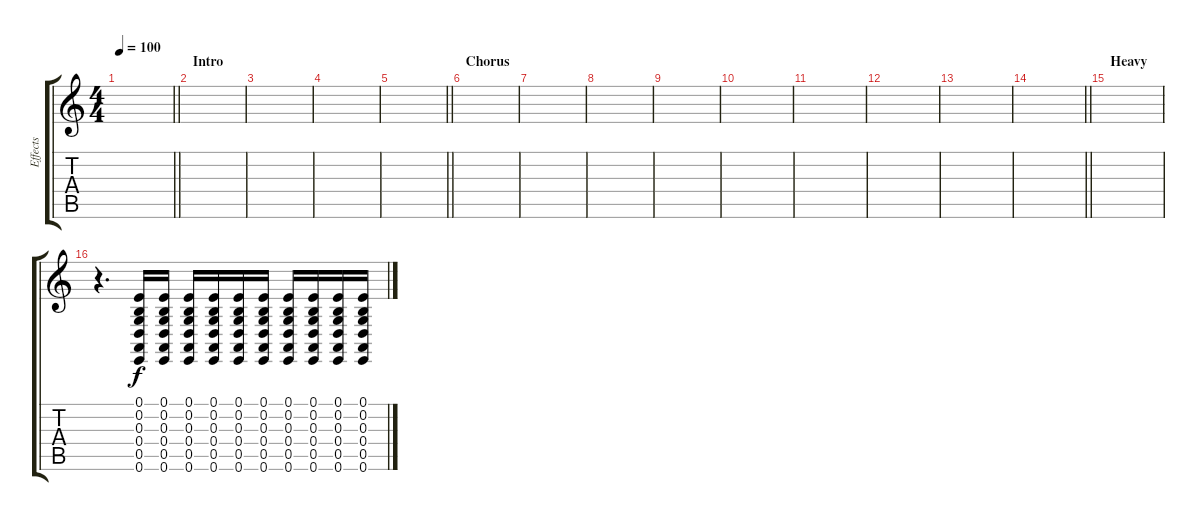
\track ("Effects" "Effects") {instrument guitarfretnoise}
\staff {score tabs}
\tuning (E4 B3 G3 D3 A2 E2) {hide}
\ts (4 4)
\tempo 100
\clef g2
\barLineRight lightlight
\ks c
|
\section ("" "Intro")
|
|
|
\barLineRight lightlight
|
\section ("" "Chorus")
|
|
|
|
|
|
|
|
\barLineRight lightlight
|
\section ("" "Heavy")
|
r.4{d} (0.1 0.2 0.3 0.4 0.5 0.6).16 (0.1 0.2 0.3 0.4 0.5 0.6).16 (0.1 0.2 0.3 0.4 0.5 0.6).16 (0.1 0.2 0.3 0.4 0.5 0.6).16 (0.1 0.2 0.3 0.4 0.5 0.6).16 (0.1 0.2 0.3 0.4 0.5 0.6).16 (0.1 0.2 0.3 0.4 0.5 0.6).16 (0.1 0.2 0.3 0.4 0.5 0.6).16 (0.1 0.2 0.3 0.4 0.5 0.6).16 (0.1 0.2 0.3 0.4 0.5 0.6).16
